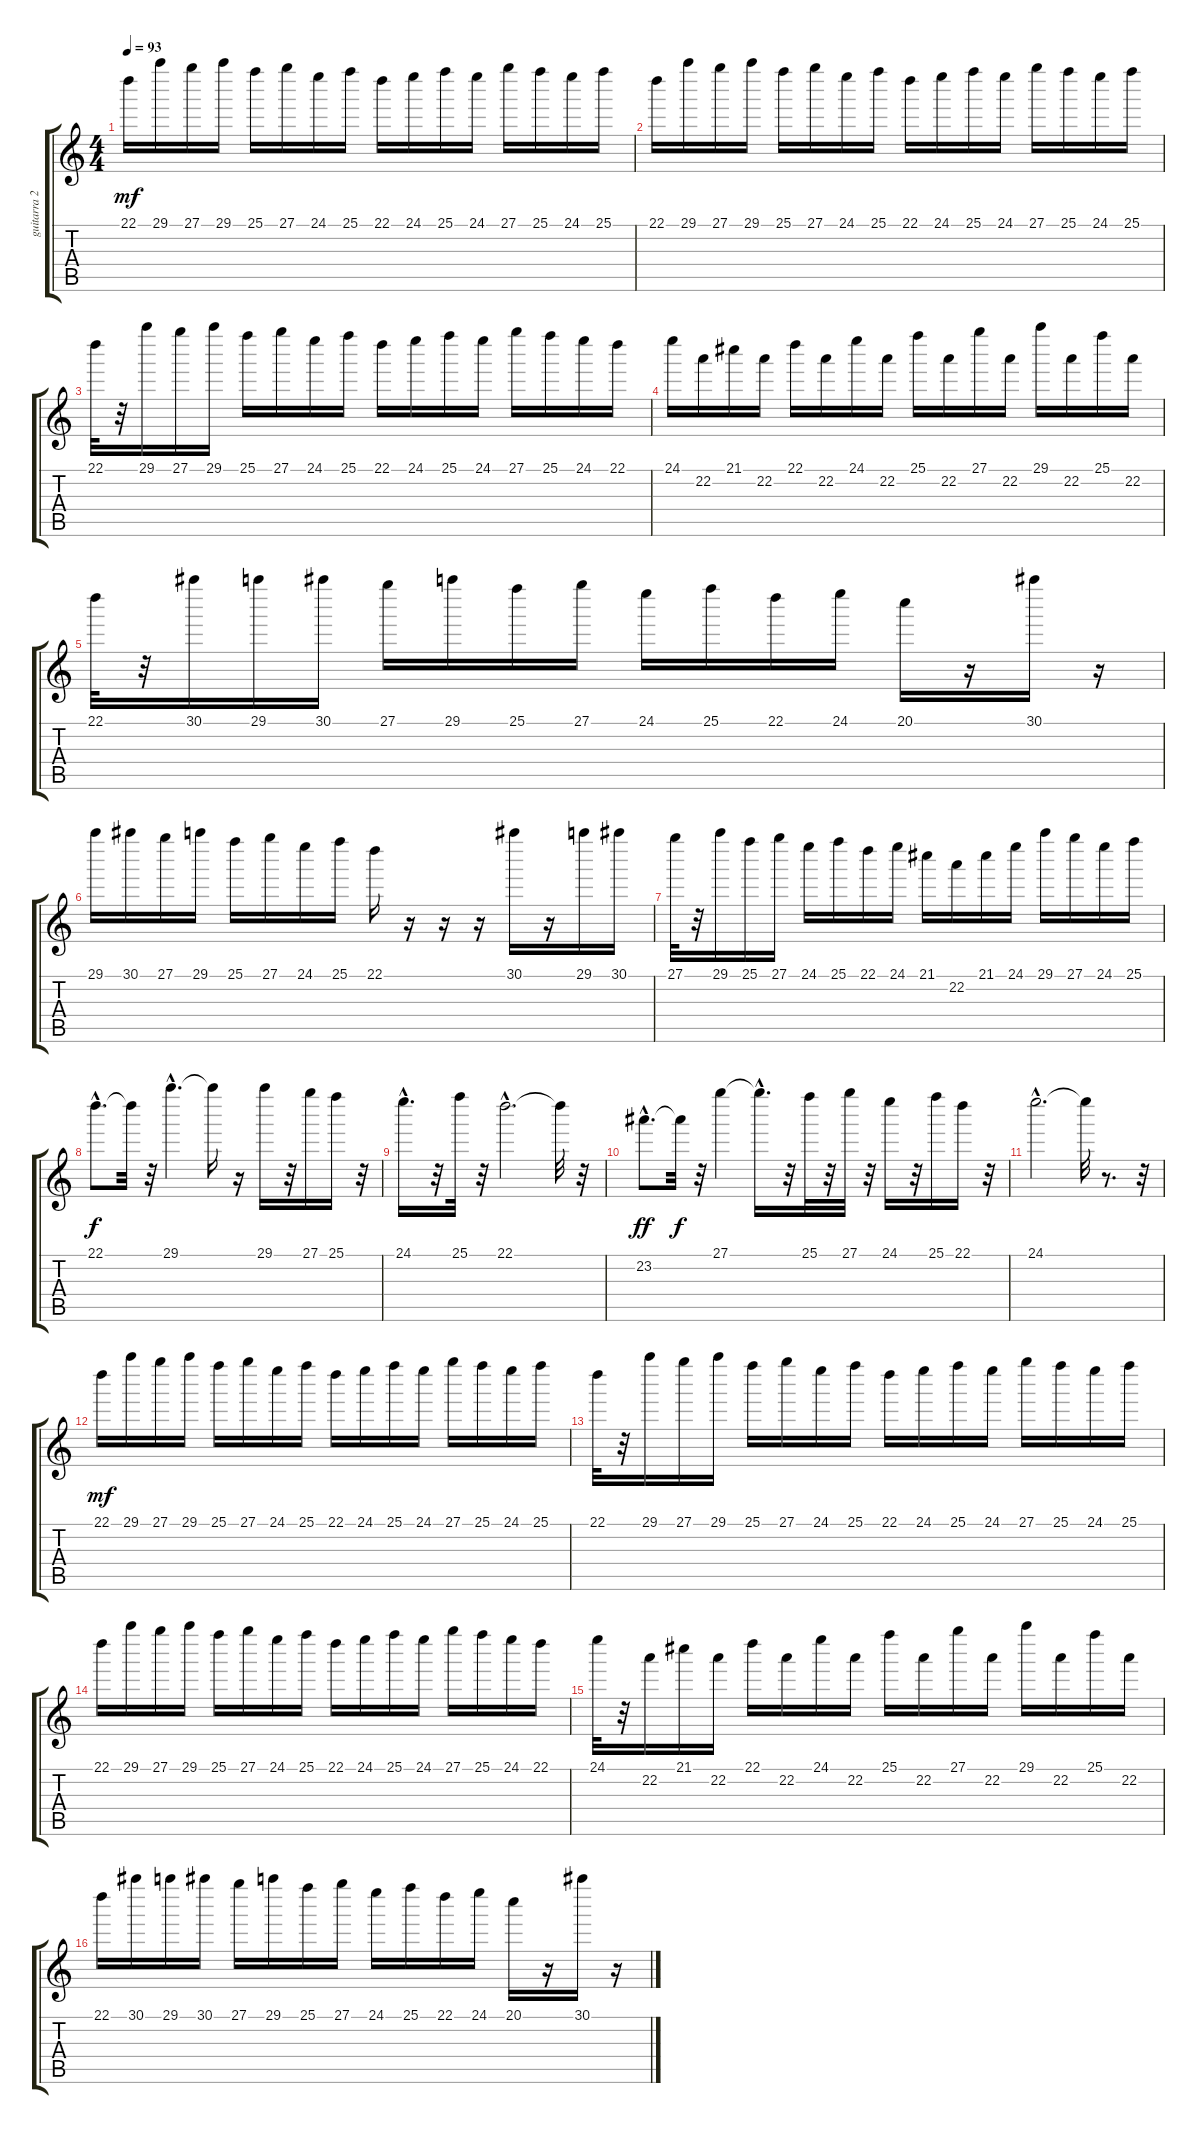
\track ("guitarra 2" "guitarra 2") {instrument distortionguitar}
\staff {score tabs}
\tuning (E4 B3 G3 D3 A2 E2) {hide}
\ts (4 4)
\tempo 93
\clef g2
\ks c
22.1.16{dy mf} 29.1.16 27.1.16 29.1.16 25.1.16 27.1.16 24.1.16 25.1.16 22.1.16 24.1.16 25.1.16 24.1.16 27.1.16 25.1.16 24.1.16 25.1.16 |
22.1.16 29.1.16 27.1.16 29.1.16 25.1.16 27.1.16 24.1.16 25.1.16 22.1.16 24.1.16 25.1.16 24.1.16 27.1.16 25.1.16 24.1.16 25.1.16 |
22.1.32 r.32 29.1.16 27.1.16 29.1.16 25.1.16 27.1.16 24.1.16 25.1.16 22.1.16 24.1.16 25.1.16 24.1.16 27.1.16 25.1.16 24.1.16 22.1.16 |
24.1.16 22.2.16 21.1.16 22.2.16 22.1.16 22.2.16 24.1.16 22.2.16 25.1.16 22.2.16 27.1.16 22.2.16 29.1.16 22.2.16 25.1.16 22.2.16 |
22.1.32 r.32 30.1.16 29.1.16 30.1.16 27.1.16 29.1.16 25.1.16 27.1.16 24.1.16 25.1.16 22.1.16 24.1.16 20.1.16 r.16 30.1.16 r.16 |
29.1.16 30.1.16 27.1.16 29.1.16 25.1.16 27.1.16 24.1.16 25.1.16 22.1.16 r.16 r.16 r.16 30.1.16 r.16 29.1.16 30.1.16 |
27.1.32 r.32 29.1.16 25.1.16 27.1.16 24.1.16 25.1.16 22.1.16 24.1.16 21.1.16 22.2.16 21.1.16 24.1.16 29.1.16 27.1.16 24.1.16 25.1.16 |
22.1{hac}.8{d dy f} 22.1{t}.32 r.32 29.1{hac}.4{d} 29.1{t}.16 r.16 29.1.16 r.32 27.1.16 25.1.16 r.32 |
24.1{hac}.16{d} r.32 25.1.32 r.32 22.1{hac}.2{d} 22.1{t}.32 r.32 |
23.2{hac}.8{d dy ff} 23.2{t}.32{dy f} r.32 27.1.4 27.1{hac t}.16{d} r.32 25.1.32 r.32 27.1.32 r.32 24.1.16 r.32 25.1.16 22.1.16 r.32 |
24.1{hac}.2{d} 24.1{t}.32 r.8{d} r.32 |
22.1.16{dy mf} 29.1.16 27.1.16 29.1.16 25.1.16 27.1.16 24.1.16 25.1.16 22.1.16 24.1.16 25.1.16 24.1.16 27.1.16 25.1.16 24.1.16 25.1.16 |
22.1.32 r.32 29.1.16 27.1.16 29.1.16 25.1.16 27.1.16 24.1.16 25.1.16 22.1.16 24.1.16 25.1.16 24.1.16 27.1.16 25.1.16 24.1.16 25.1.16 |
22.1.16 29.1.16 27.1.16 29.1.16 25.1.16 27.1.16 24.1.16 25.1.16 22.1.16 24.1.16 25.1.16 24.1.16 27.1.16 25.1.16 24.1.16 22.1.16 |
24.1.32 r.32 22.2.16 21.1.16 22.2.16 22.1.16 22.2.16 24.1.16 22.2.16 25.1.16 22.2.16 27.1.16 22.2.16 29.1.16 22.2.16 25.1.16 22.2.16 |
22.1.16 30.1.16 29.1.16 30.1.16 27.1.16 29.1.16 25.1.16 27.1.16 24.1.16 25.1.16 22.1.16 24.1.16 20.1.16 r.16 30.1.16 r.16
